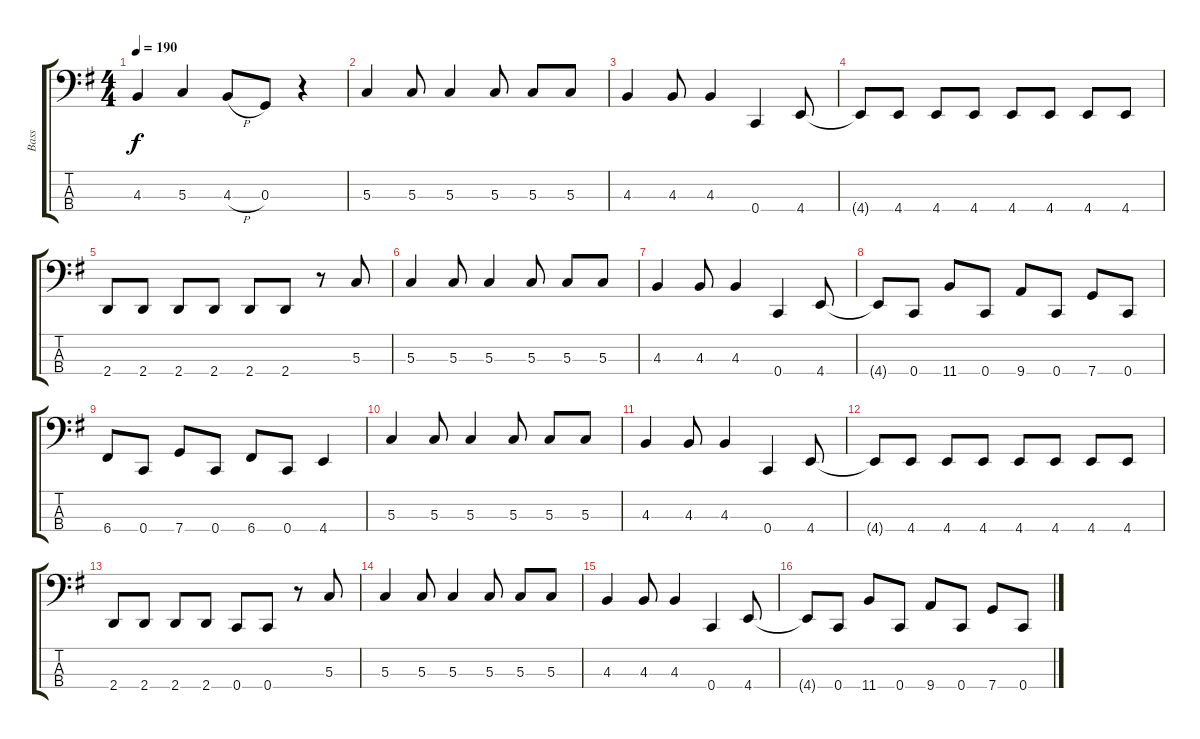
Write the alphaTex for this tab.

\track ("Bass" "Bass") {instrument electricbasspick}
\staff {score tabs}
\tuning (F2 C2 G1 C1) {hide}
\ts (4 4)
\tempo 190
\clef f4
\ks eminor
4.3.4{dy f} 5.3.4 4.3{h}.8 0.3.8 r.4 |
5.3.4 5.3.8 5.3.4 5.3.8 5.3.8 5.3.8 |
4.3.4 4.3.8 4.3.4 0.4.4 4.4.8 |
4.4{t}.8 4.4.8 4.4.8 4.4.8 4.4.8 4.4.8 4.4.8 4.4.8 |
2.4.8 2.4.8 2.4.8 2.4.8 2.4.8 2.4.8 r.8 5.3.8 |
5.3.4 5.3.8 5.3.4 5.3.8 5.3.8 5.3.8 |
4.3.4 4.3.8 4.3.4 0.4.4 4.4.8 |
4.4{t}.8 0.4.8 11.4.8 0.4.8 9.4.8 0.4.8 7.4.8 0.4.8 |
6.4.8 0.4.8 7.4.8 0.4.8 6.4.8 0.4.8 4.4.4 |
5.3.4 5.3.8 5.3.4 5.3.8 5.3.8 5.3.8 |
4.3.4 4.3.8 4.3.4 0.4.4 4.4.8 |
4.4{t}.8 4.4.8 4.4.8 4.4.8 4.4.8 4.4.8 4.4.8 4.4.8 |
2.4.8 2.4.8 2.4.8 2.4.8 0.4.8 0.4.8 r.8 5.3.8 |
5.3.4 5.3.8 5.3.4 5.3.8 5.3.8 5.3.8 |
4.3.4 4.3.8 4.3.4 0.4.4 4.4.8 |
4.4{t}.8 0.4.8 11.4.8 0.4.8 9.4.8 0.4.8 7.4.8 0.4.8
